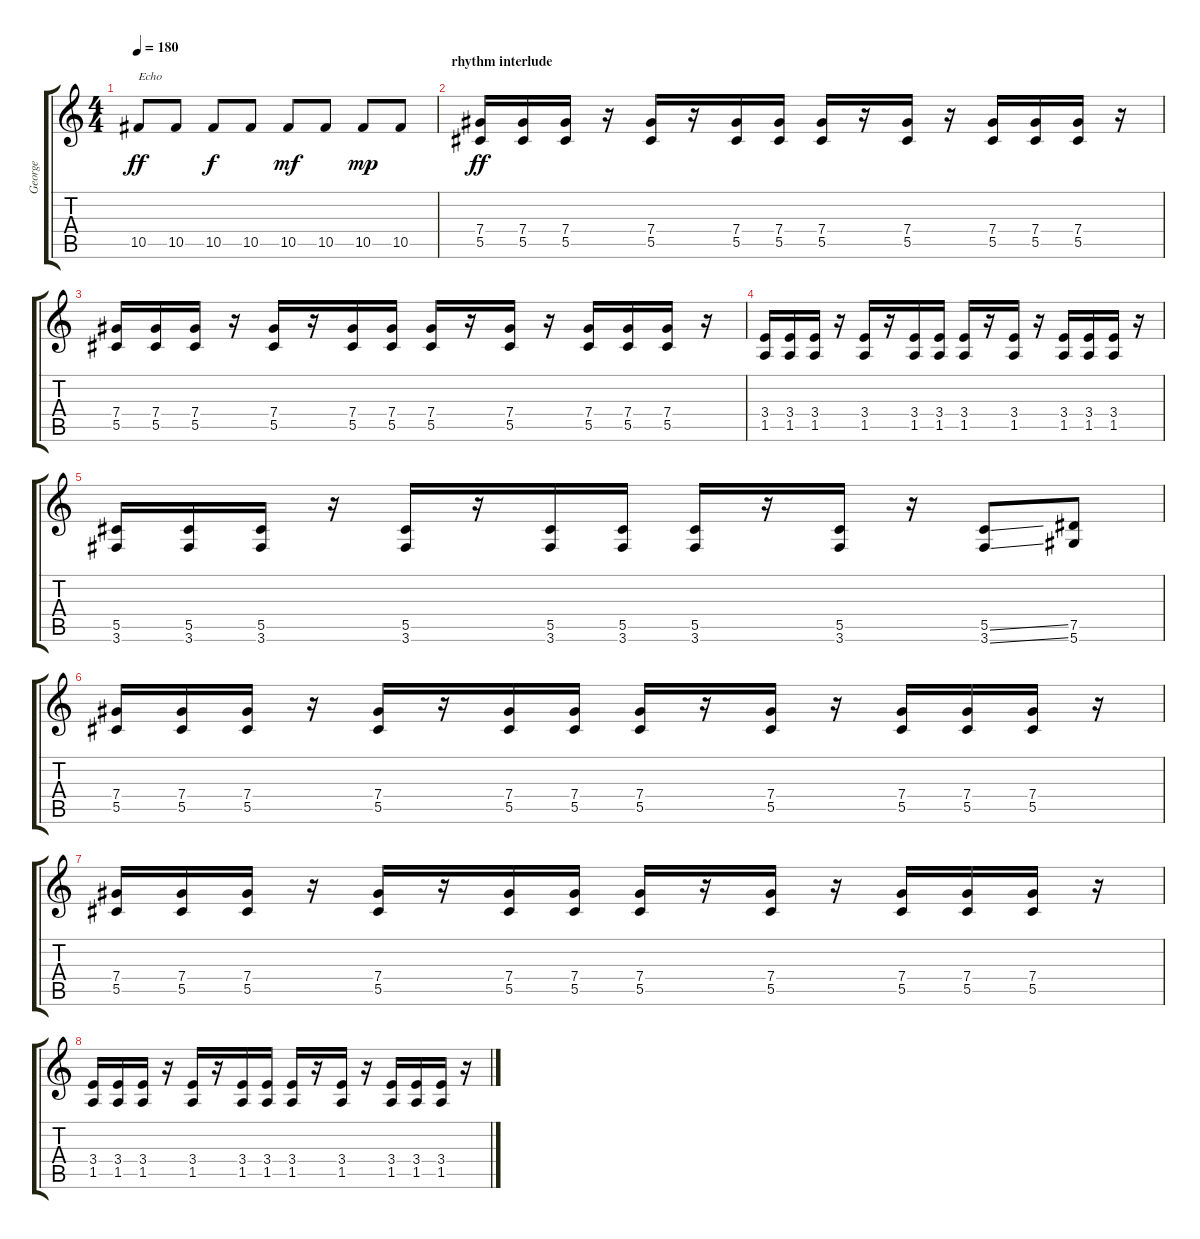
\track ("George" "George") {instrument distortionguitar}
\staff {score tabs}
\tuning (Eb4 Bb3 Gb3 Db3 Ab2 Eb2) {hide}
\ts (4 4)
\tempo 180
\clef g2
\ks c
10.5.8{txt "Echo" dy ff} 10.5.8 10.5.8{dy f} 10.5.8 10.5.8{dy mf} 10.5.8 10.5.8{dy mp} 10.5.8 |
\section ("" "rhythm interlude")
(7.4 5.5).16{dy ff} (7.4 5.5).16 (7.4 5.5).16 r.16 (7.4 5.5).16 r.16 (7.4 5.5).16 (7.4 5.5).16 (7.4 5.5).16 r.16 (7.4 5.5).16 r.16 (7.4 5.5).16 (7.4 5.5).16 (7.4 5.5).16 r.16 |
(7.4 5.5).16 (7.4 5.5).16 (7.4 5.5).16 r.16 (7.4 5.5).16 r.16 (7.4 5.5).16 (7.4 5.5).16 (7.4 5.5).16 r.16 (7.4 5.5).16 r.16 (7.4 5.5).16 (7.4 5.5).16 (7.4 5.5).16 r.16 |
(3.4 1.5).16 (3.4 1.5).16 (3.4 1.5).16 r.16 (3.4 1.5).16 r.16 (3.4 1.5).16 (3.4 1.5).16 (3.4 1.5).16 r.16 (3.4 1.5).16 r.16 (3.4 1.5).16 (3.4 1.5).16 (3.4 1.5).16 r.16 |
(5.5 3.6).16 (5.5 3.6).16 (5.5 3.6).16 r.16 (5.5 3.6).16 r.16 (5.5 3.6).16 (5.5 3.6).16 (5.5 3.6).16 r.16 (5.5 3.6).16 r.16 (5.5{ss} 3.6{ss}).8 (7.5 5.6).8 |
(7.4 5.5).16 (7.4 5.5).16 (7.4 5.5).16 r.16 (7.4 5.5).16 r.16 (7.4 5.5).16 (7.4 5.5).16 (7.4 5.5).16 r.16 (7.4 5.5).16 r.16 (7.4 5.5).16 (7.4 5.5).16 (7.4 5.5).16 r.16 |
(7.4 5.5).16 (7.4 5.5).16 (7.4 5.5).16 r.16 (7.4 5.5).16 r.16 (7.4 5.5).16 (7.4 5.5).16 (7.4 5.5).16 r.16 (7.4 5.5).16 r.16 (7.4 5.5).16 (7.4 5.5).16 (7.4 5.5).16 r.16 |
(3.4 1.5).16 (3.4 1.5).16 (3.4 1.5).16 r.16 (3.4 1.5).16 r.16 (3.4 1.5).16 (3.4 1.5).16 (3.4 1.5).16 r.16 (3.4 1.5).16 r.16 (3.4 1.5).16 (3.4 1.5).16 (3.4 1.5).16 r.16
